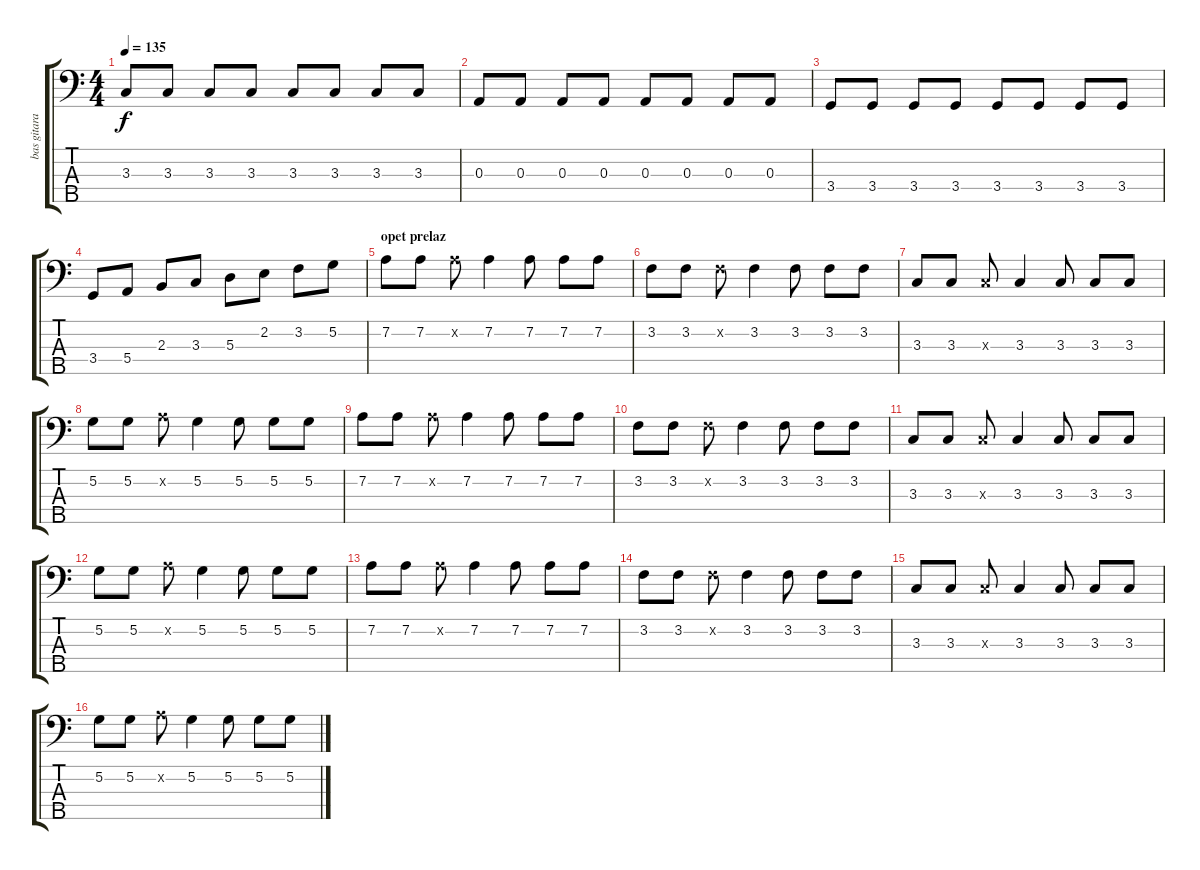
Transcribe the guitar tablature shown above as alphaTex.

\track ("bas gitara" "bas gitara") {instrument electricbasspick}
\staff {score tabs}
\tuning (G2 D2 A1 E1 B0) {hide}
\ts (4 4)
\tempo 135
\clef f4
\ks c
3.3.8{dy f} 3.3.8 3.3.8 3.3.8 3.3.8 3.3.8 3.3.8 3.3.8 |
0.3.8 0.3.8 0.3.8 0.3.8 0.3.8 0.3.8 0.3.8 0.3.8 |
3.4.8 3.4.8 3.4.8 3.4.8 3.4.8 3.4.8 3.4.8 3.4.8 |
3.4.8 5.4.8 2.3.8 3.3.8 5.3.8 2.2.8 3.2.8 5.2.8 |
\section ("" "opet prelaz")
7.2.8 7.2.8 7.2{x}.8 7.2.4 7.2.8 7.2.8 7.2.8 |
3.2.8 3.2.8 3.2{x}.8 3.2.4 3.2.8 3.2.8 3.2.8 |
3.3.8 3.3.8 3.3{x}.8 3.3.4 3.3.8 3.3.8 3.3.8 |
5.2.8 5.2.8 7.2{x}.8 5.2.4 5.2.8 5.2.8 5.2.8 |
7.2.8 7.2.8 7.2{x}.8 7.2.4 7.2.8 7.2.8 7.2.8 |
3.2.8 3.2.8 3.2{x}.8 3.2.4 3.2.8 3.2.8 3.2.8 |
3.3.8 3.3.8 3.3{x}.8 3.3.4 3.3.8 3.3.8 3.3.8 |
5.2.8 5.2.8 7.2{x}.8 5.2.4 5.2.8 5.2.8 5.2.8 |
7.2.8 7.2.8 7.2{x}.8 7.2.4 7.2.8 7.2.8 7.2.8 |
3.2.8 3.2.8 3.2{x}.8 3.2.4 3.2.8 3.2.8 3.2.8 |
3.3.8 3.3.8 3.3{x}.8 3.3.4 3.3.8 3.3.8 3.3.8 |
5.2.8 5.2.8 7.2{x}.8 5.2.4 5.2.8 5.2.8 5.2.8
